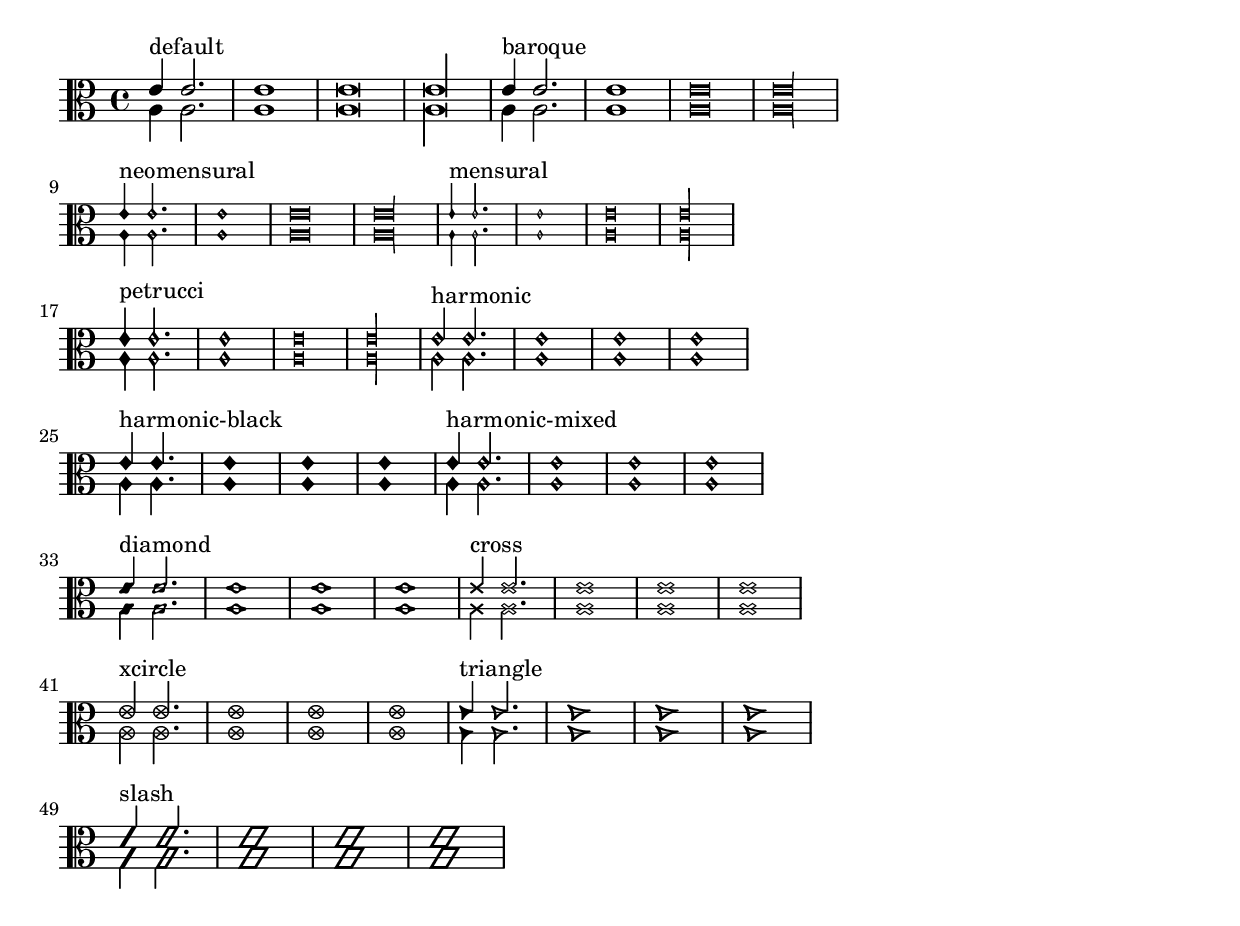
\version "2.11.51"
\header{
  texidoc="
Note head shapes may be set from several choices.  
The stem endings should be adjusted according to the note head.  
If you want different note head styles on one stem,
you must create a special context.

Harmonic notes have a different shape and different
dimensions. 
"
}

\layout {
  indent = 0.0
  ragged-right = ##t
}

pattern = <<
  \new Voice {
    \override Stem  #'direction = #UP
    e'4 e'2. e'1 e'\breve*1/2 e'\longa*1/4
  }
  \new Voice {
    \override Stem  #'direction = #DOWN
    a4 a2. a1 a\breve*1/2 a\longa*1/4
  }
>>


\transpose c c {
  \clef C

  \override Staff.NoteHead  #'style = #'default
  s1*0^\markup { "default" }
  \pattern

  \override Staff.NoteHead  #'style = #'baroque
  s1*0^\markup { "baroque" }
  \pattern

  \break

  \override Staff.NoteHead  #'style = #'neomensural
  s1*0^\markup { "neomensural" }
  \pattern

  \override Staff.NoteHead  #'style = #'mensural
  s1*0^\markup { "mensural" }
  \pattern

  \break

  \override Staff.NoteHead  #'style = #'petrucci
  s1*0^\markup { "petrucci" }
  \pattern

  \override Staff.NoteHead  #'style = #'harmonic
  s1*0^\markup { "harmonic" }
  \pattern

  \break

  \override Staff.NoteHead  #'style = #'harmonic-black
  s1*0^\markup { "harmonic-black" }
  \pattern

  \override Staff.NoteHead  #'style = #'harmonic-mixed
  s1*0^\markup { "harmonic-mixed" }
  \pattern

  \break

  \override Staff.NoteHead  #'style = #'diamond
  s1*0^\markup { "diamond" }
  \pattern

  \override Staff.NoteHead  #'style = #'cross
  s1*0^\markup { "cross" }
  \pattern

  \break

  \override Staff.NoteHead  #'style = #'xcircle
  s1*0^\markup { "xcircle" }
  \pattern

  \override Staff.NoteHead  #'style = #'triangle
  s1*0^\markup { "triangle" }
  \pattern

  \break

  \override Staff.NoteHead  #'style = #'slash
  s1*0^\markup { "slash" }
  \pattern
}



